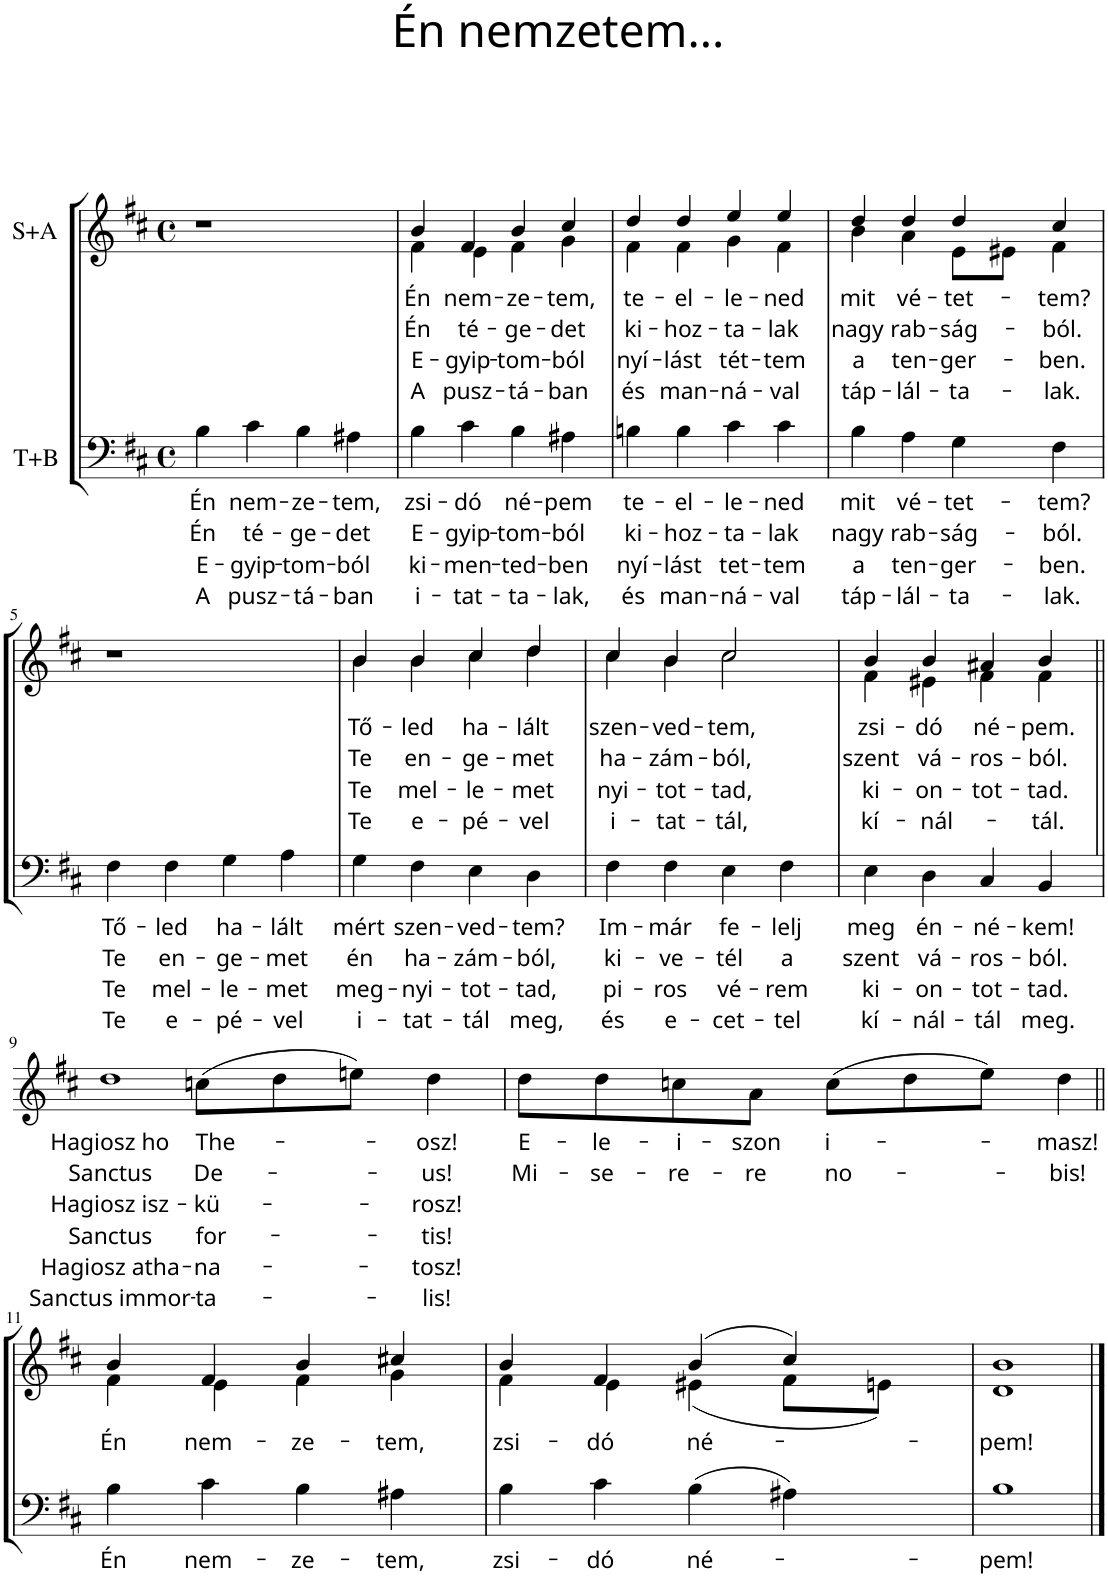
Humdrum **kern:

**kern	**text	**text	**text	**text	**kern	**text	**text	**text	**text	**text	**text
*part2	*part2	*part2	*part2	*part2	*part1	*part1	*part1	*part1	*part1	*part1	*part1
*staff2	*staff2	*staff2	*staff2	*staff2	*staff1	*staff1	*staff1	*staff1	*staff1	*staff1	*staff1
*I"T+B	*	*	*	*	*I"S+A	*	*	*	*	*	*
*clefF4	*	*	*	*	*clefG2	*	*	*	*	*	*
*k[f#c#]	*	*	*	*	*k[f#c#]	*	*	*	*	*	*
*M4/4	*	*	*	*	*M4/4	*	*	*	*	*	*
*met(c)	*	*	*	*	*met(c)	*	*	*	*	*	*
=1	=1	=1	=1	=1	=1	=1	=1	=1	=1	=1	=1
!	!LO:LY:b	!LO:LY:b	!LO:LY:b	!LO:LY:b	!	!	!	!	!	!	!
4B\	Én	Én	E-	A	1r	.	.	.	.	.	.
!	!LO:LY:b	!LO:LY:b	!LO:LY:b	!LO:LY:b	!	!	!	!	!	!	!
4c#\	nem-	té-	-gyip-	pusz-	.	.	.	.	.	.	.
!	!LO:LY:b	!LO:LY:b	!LO:LY:b	!LO:LY:b	!	!	!	!	!	!	!
4B\	-ze-	-ge-	-tom-	-tá-	.	.	.	.	.	.	.
!	!LO:LY:b	!LO:LY:b	!LO:LY:b	!LO:LY:b	!	!	!	!	!	!	!
4A#X\	-tem,	-det	-ból	-ban	.	.	.	.	.	.	.
=2	=2	=2	=2	=2	=2	=2	=2	=2	=2	=2	=2
!	!LO:LY:b	!LO:LY:b	!LO:LY:b	!LO:LY:b	!	!LO:LY:b	!LO:LY:b	!LO:LY:b	!LO:LY:b	!	!
*	*	*	*	*	*^	*	*	*	*	*	*
4B\	zsi-	E-	ki-	i-	4b/	4f#\	Én	Én	E-	A	.	.
!	!LO:LY:b	!LO:LY:b	!LO:LY:b	!LO:LY:b	!	!	!LO:LY:b	!LO:LY:b	!LO:LY:b	!LO:LY:b	!	!
4c#\	-dó	-gyip-	-men-	-tat-	4f#/	4e\	nem-	té-	-gyip-	pusz-	.	.
!	!LO:LY:b	!LO:LY:b	!LO:LY:b	!LO:LY:b	!	!	!LO:LY:b	!LO:LY:b	!LO:LY:b	!LO:LY:b	!	!
4B\	né-	-tom-	-ted-	-ta-	4b/	4f#\	-ze-	-ge-	-tom-	-tá-	.	.
!	!LO:LY:b	!LO:LY:b	!LO:LY:b	!LO:LY:b	!	!	!LO:LY:b	!LO:LY:b	!LO:LY:b	!LO:LY:b	!	!
4A#X\	-pem	-ból	-ben	-lak,	4cc#/	4g\	-tem,	-det	-ból	-ban	.	.
=3	=3	=3	=3	=3	=3	=3	=3	=3	=3	=3	=3	=3
!	!LO:LY:b	!LO:LY:b	!LO:LY:b	!LO:LY:b	!	!	!LO:LY:b	!LO:LY:b	!LO:LY:b	!LO:LY:b	!	!
4Bn\	te-	ki-	nyí-	és	4dd/	4f#\	te-	ki-	nyí-	és	.	.
!	!LO:LY:b	!LO:LY:b	!LO:LY:b	!LO:LY:b	!	!	!LO:LY:b	!LO:LY:b	!LO:LY:b	!LO:LY:b	!	!
4B\	-el-	-hoz-	-lást	man-	4dd/	4f#\	-el-	-hoz-	-lást	man-	.	.
!	!LO:LY:b	!LO:LY:b	!LO:LY:b	!LO:LY:b	!	!	!LO:LY:b	!LO:LY:b	!LO:LY:b	!LO:LY:b	!	!
4c#\	-le-	-ta-	tet-	-ná-	4ee/	4g\	-le-	-ta-	tét-	-ná-	.	.
!	!LO:LY:b	!LO:LY:b	!LO:LY:b	!LO:LY:b	!	!	!LO:LY:b	!LO:LY:b	!LO:LY:b	!LO:LY:b	!	!
4c#\	-ned	-lak	-tem	-val	4ee/	4f#\	-ned	-lak	-tem	-val	.	.
=4	=4	=4	=4	=4	=4	=4	=4	=4	=4	=4	=4	=4
!	!LO:LY:b	!LO:LY:b	!LO:LY:b	!LO:LY:b	!	!	!LO:LY:b	!LO:LY:b	!LO:LY:b	!LO:LY:b	!	!
4B\	mit	nagy	a	táp-	4dd/	4b\	mit	nagy	a	táp-	.	.
!	!LO:LY:b	!LO:LY:b	!LO:LY:b	!LO:LY:b	!	!	!LO:LY:b	!LO:LY:b	!LO:LY:b	!LO:LY:b	!	!
4A\	vé-	rab-	ten-	-lál-	4dd/	4a\	vé-	rab-	ten-	-lál-	.	.
!	!LO:LY:b	!LO:LY:b	!LO:LY:b	!LO:LY:b	!	!	!LO:LY:b	!LO:LY:b	!LO:LY:b	!LO:LY:b	!	!
4G\	-tet-	-ság-	-ger-	-ta-	4dd/	8e\L	-tet-	-ság-	-ger-	-ta-	.	.
.	.	.	.	.	.	8e#X\J	.	.	.	.	.	.
!	!LO:LY:b	!LO:LY:b	!LO:LY:b	!LO:LY:b	!	!	!LO:LY:b	!LO:LY:b	!LO:LY:b	!LO:LY:b	!	!
4F#\	-tem?	-ból.	-ben.	-lak.	4cc#/	4f#\	-tem?	-ból.	-ben.	-lak.	.	.
!!LO:LB:g=z
=5	=5	=5	=5	=5	=5	=5	=5	=5	=5	=5	=5	=5
!	!LO:LY:b	!LO:LY:b	!LO:LY:b	!LO:LY:b	!	!	!	!	!	!	!	!
*	*	*	*	*	*v	*v	*	*	*	*	*	*
4F#\	Tő-	Te	Te	Te	1r	.	.	.	.	.	.
!	!LO:LY:b	!LO:LY:b	!LO:LY:b	!LO:LY:b	!	!	!	!	!	!	!
4F#\	-led	en-	mel-	e-	.	.	.	.	.	.	.
!	!LO:LY:b	!LO:LY:b	!LO:LY:b	!LO:LY:b	!	!	!	!	!	!	!
4G\	ha-	-ge-	-le-	-pé-	.	.	.	.	.	.	.
!	!LO:LY:b	!LO:LY:b	!LO:LY:b	!LO:LY:b	!	!	!	!	!	!	!
4A\	-lált	-met	-met	-vel	.	.	.	.	.	.	.
=6	=6	=6	=6	=6	=6	=6	=6	=6	=6	=6	=6
!	!LO:LY:b	!LO:LY:b	!LO:LY:b	!LO:LY:b	!	!LO:LY:b	!LO:LY:b	!LO:LY:b	!LO:LY:b	!	!
*	*	*	*	*	*^	*	*	*	*	*	*
4G\	mért	én	meg-	i-	4b/	4b\	Tő-	Te	Te	Te	.	.
!	!LO:LY:b	!LO:LY:b	!LO:LY:b	!LO:LY:b	!	!	!LO:LY:b	!LO:LY:b	!LO:LY:b	!LO:LY:b	!	!
4F#\	szen-	ha-	-nyi-	-tat-	4b/	4b\	-led	en-	mel-	e-	.	.
!	!LO:LY:b	!LO:LY:b	!LO:LY:b	!LO:LY:b	!	!	!LO:LY:b	!LO:LY:b	!LO:LY:b	!LO:LY:b	!	!
4E\	-ved-	-zám-	-tot-	-tál	4cc#/	4cc#\	ha-	-ge-	-le-	-pé-	.	.
!	!LO:LY:b	!LO:LY:b	!LO:LY:b	!LO:LY:b	!	!	!LO:LY:b	!LO:LY:b	!LO:LY:b	!LO:LY:b	!	!
4D\	-tem?	-ból,	-tad,	meg,	4dd/	4dd\	-lált	-met	-met	-vel	.	.
=7	=7	=7	=7	=7	=7	=7	=7	=7	=7	=7	=7	=7
!	!LO:LY:b	!LO:LY:b	!LO:LY:b	!LO:LY:b	!	!	!LO:LY:b	!LO:LY:b	!LO:LY:b	!LO:LY:b	!	!
4F#\	Im-	ki-	pi-	és	4cc#/	4cc#\	szen-	ha-	nyi-	i-	.	.
!	!LO:LY:b	!LO:LY:b	!LO:LY:b	!LO:LY:b	!	!	!LO:LY:b	!LO:LY:b	!LO:LY:b	!LO:LY:b	!	!
4F#\	-már	-ve-	-ros	e-	4b/	4b\	-ved-	-zám-	-tot-	-tat-	.	.
!	!LO:LY:b	!LO:LY:b	!LO:LY:b	!LO:LY:b	!	!	!LO:LY:b	!LO:LY:b	!LO:LY:b	!LO:LY:b	!	!
4E\	fe-	-tél	vé-	-cet-	2cc#/	2cc#\	-tem,	-ból,	-tad,	-tál,	.	.
!	!LO:LY:b	!LO:LY:b	!LO:LY:b	!LO:LY:b	!	!	!	!	!	!	!	!
4F#\	-lelj	a	-rem	-tel	.	.	.	.	.	.	.	.
=8	=8	=8	=8	=8	=8	=8	=8	=8	=8	=8	=8	=8
!	!LO:LY:b	!LO:LY:b	!LO:LY:b	!LO:LY:b	!	!	!LO:LY:b	!LO:LY:b	!LO:LY:b	!LO:LY:b	!	!
4E\	meg	szent	ki-	kí-	4b/	4f#\	zsi-	szent	ki-	kí-	.	.
!	!LO:LY:b	!LO:LY:b	!LO:LY:b	!LO:LY:b	!	!	!LO:LY:b	!LO:LY:b	!LO:LY:b	!LO:LY:b	!	!
4D\	én-	vá-	-on-	-nál-	4b/	4e#X\	-dó	vá-	-on-	-nál-	.	.
!	!LO:LY:b	!LO:LY:b	!LO:LY:b	!LO:LY:b	!	!	!LO:LY:b	!LO:LY:b	!LO:LY:b	!	!	!
4C#/	-né-	-ros-	-tot-	-tál	4a#X/	4f#\	né-	-ros-	-tot-	.	.	.
!	!LO:LY:b	!LO:LY:b	!LO:LY:b	!LO:LY:b	!	!	!LO:LY:b	!LO:LY:b	!LO:LY:b	!LO:LY:b	!	!
4BB/	-kem!	-ból.	-tad.	meg.	4b/	4f#\	-pem.	-ból.	-tad.	-tál.	.	.
!!LO:LB:g=z
=9||	=9||	=9||	=9||	=9||	=9||	=9||	=9||	=9||	=9||	=9||	=9||	=9||
!	!	!	!	!	!	!	!LO:LY:b	!LO:LY:b	!LO:LY:b	!LO:LY:b	!LO:LY:b	!LO:LY:b
*	*	*	*	*	*v	*v	*	*	*	*	*	*
1r	.	.	.	.	1dd	Hagiosz ho	Sanctus	Hagiosz isz-	Sanctus	Hagiosz atha-	-Sanctus immor-
!	!	!	!	!	!	!LO:LY:b	!LO:LY:b	!LO:LY:b	!LO:LY:b	!LO:LY:b	!LO:LY:b
2ryy	.	.	.	.	(8ccn\L	The-	De-	-kü-	for-	-na-	-ta-
.	.	.	.	.	8dd\	.	.	.	.	.	.
.	.	.	.	.	8een\J)	.	.	.	.	.	.
!	!	!	!	!	!	!LO:LY:b	!LO:LY:b	!LO:LY:b	!LO:LY:b	!LO:LY:b	!LO:LY:b
.	.	.	.	.	4dd\	-osz!	-us!	-rosz!	-tis!	-tosz!	lis!
8ryy	.	.	.	.	.	.	.	.	.	.	.
=10	=10	=10	=10	=10	=10	=10	=10	=10	=10	=10	=10
!	!	!	!	!	!	!LO:LY:b	!LO:LY:b	!	!	!	!
1r	.	.	.	.	8dd\L	E-	-Mi-	.	.	.	.
!	!	!	!	!	!	!LO:LY:b	!LO:LY:b	!	!	!	!
.	.	.	.	.	8dd\	-le-	-se-	.	.	.	.
!	!	!	!	!	!	!LO:LY:b	!LO:LY:b	!	!	!	!
.	.	.	.	.	8ccn\	-i-	-re-	.	.	.	.
!	!	!	!	!	!	!LO:LY:b	!LO:LY:b	!	!	!	!
.	.	.	.	.	8a\J	-szon	re	.	.	.	.
!	!	!	!	!	!	!LO:LY:b	!LO:LY:b	!	!	!	!
.	.	.	.	.	(8cc\L	i-	-no-	.	.	.	.
.	.	.	.	.	8dd\	.	.	.	.	.	.
.	.	.	.	.	8ee\J)	.	.	.	.	.	.
!	!	!	!	!	!	!LO:LY:b	!LO:LY:b	!	!	!	!
.	.	.	.	.	[8dd\	-masz!	bis!	.	.	.	.
8ryy	.	.	.	.	8ryy	.	.	.	.	.	.
!!LO:LB:g=z
=11||	=11||	=11||	=11||	=11||	=11||	=11||	=11||	=11||	=11||	=11||	=11||
!	!LO:LY:b	!	!	!	!	!LO:LY:b	!	!	!	!	!
*	*	*	*	*	*^	*	*	*	*	*	*
4B\	Én	.	.	.	4b/	4f#\	Én	.	.	.	.	.
!	!LO:LY:b	!	!	!	!	!	!	!	!	!	!	!
4c#\	nem-	.	.	.	8dd\]	4e\	.	.	.	.	.	.
!	!	!	!	!	!	!	!LO:LY:b	!	!	!	!	!
.	.	.	.	.	4f#/	.	nem-	.	.	.	.	.
!	!LO:LY:b	!	!	!	!	!	!	!	!	!	!	!
4B\	-ze-	.	.	.	.	4f#\	.	.	.	.	.	.
!	!	!	!	!	!	!	!LO:LY:b	!	!	!	!	!
.	.	.	.	.	4b/	.	-ze-	.	.	.	.	.
!	!LO:LY:b	!	!	!	!	!	!	!	!	!	!	!
4A#X\	-tem,	.	.	.	.	4g\	.	.	.	.	.	.
!	!	!	!	!	!	!	!LO:LY:b	!	!	!	!	!
.	.	.	.	.	4cc#X/	.	-tem,	.	.	.	.	.
8ryy	.	.	.	.	.	8ryy	.	.	.	.	.	.
=12	=12	=12	=12	=12	=12	=12	=12	=12	=12	=12	=12	=12
!	!LO:LY:b	!	!	!	!	!	!LO:LY:b	!	!	!	!	!
4B\	zsi-	.	.	.	4b/	4f#\	zsi-	.	.	.	.	.
!	!LO:LY:b	!	!	!	!	!	!LO:LY:b	!	!	!	!	!
4c#\	-dó	.	.	.	4f#/	4e\	-dó	.	.	.	.	.
!	!LO:LY:b	!	!	!	!	!	!LO:LY:b	!	!	!	!	!
(4B\	né-	.	.	.	(4b/	(4e#X\	né-	.	.	.	.	.
4A#X\)	.	.	.	.	4cc#/)	8f#\L	.	.	.	.	.	.
.	.	.	.	.	.	8en\J)	.	.	.	.	.	.
=13	=13	=13	=13	=13	=13	=13	=13	=13	=13	=13	=13	=13
!	!LO:LY:b	!	!	!	!	!	!LO:LY:b	!	!	!	!	!
1B	-pem!	.	.	.	1b	1d	-pem!	.	.	.	.	.
*	*	*	*	*	*v	*v	*	*	*	*	*	*
==	==	==	==	==	==	==	==	==	==	==	==
*-	*-	*-	*-	*-	*-	*-	*-	*-	*-	*-	*-
